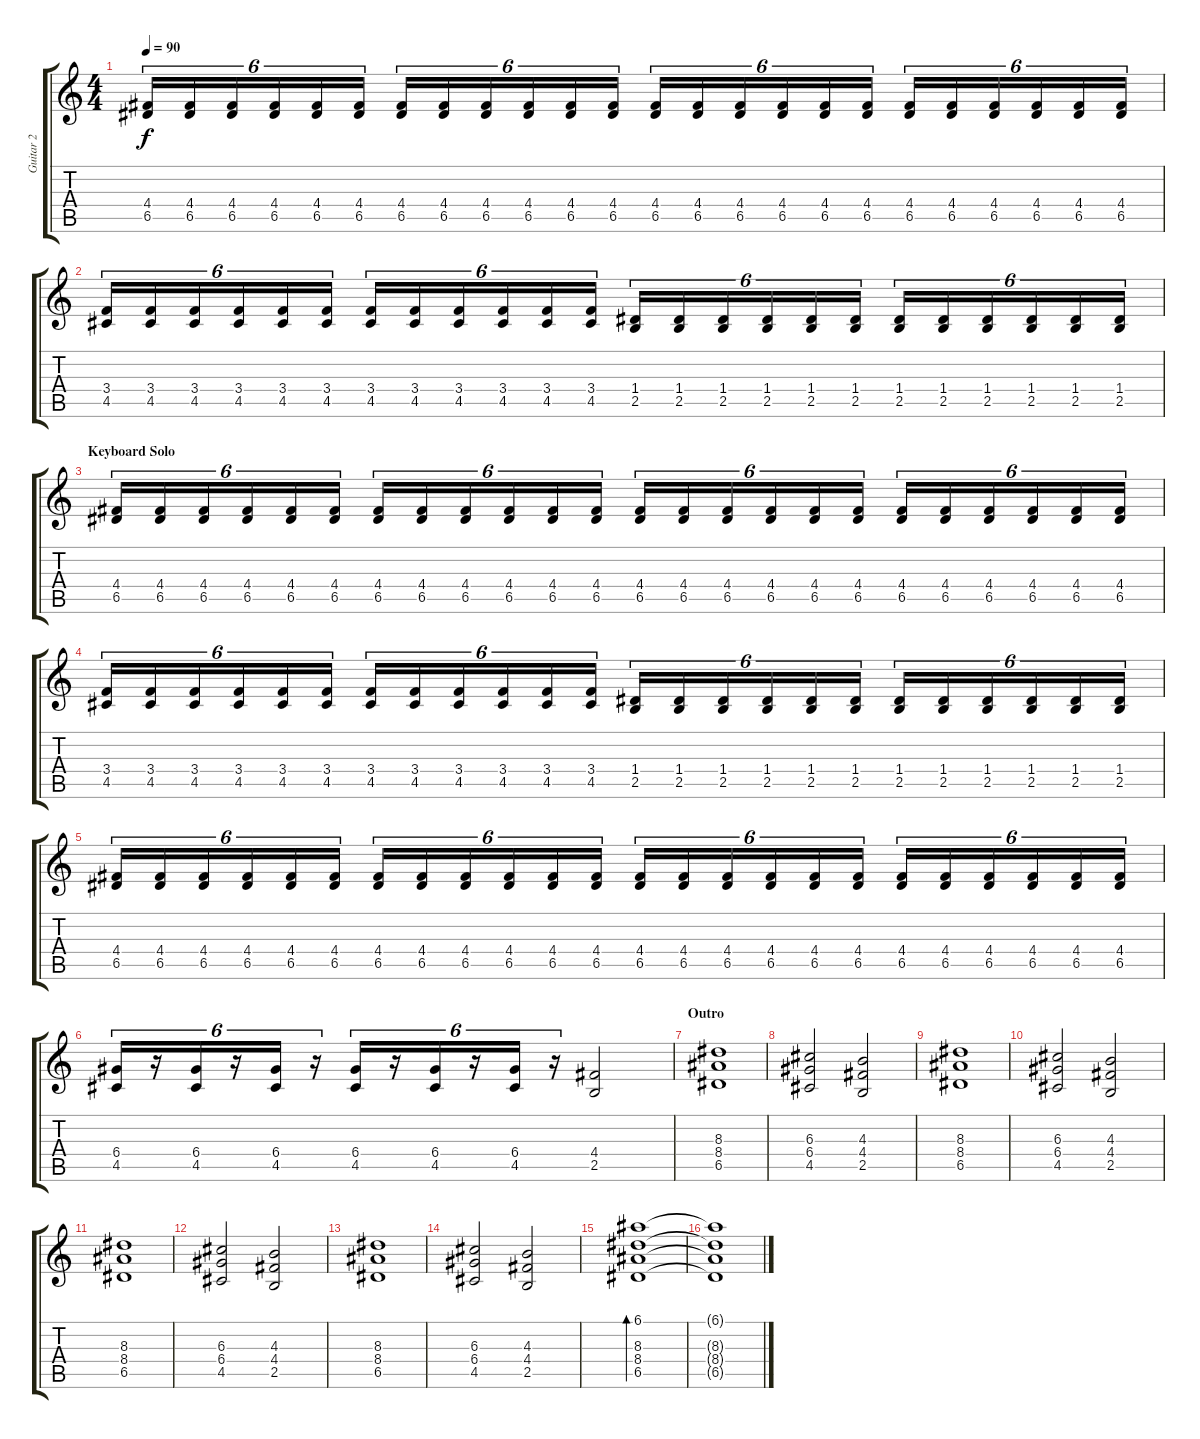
\track ("Guitar 2" "Guitar 2") {instrument distortionguitar}
\staff {score tabs}
\tuning (E4 B3 G3 D3 A2 E2) {hide}
\ts (4 4)
\tempo 90
\clef g2
\ks c
(4.4 6.5).16{tu (6 4) dy f} (4.4 6.5).16{tu (6 4)} (4.4 6.5).16{tu (6 4)} (4.4 6.5).16{tu (6 4)} (4.4 6.5).16{tu (6 4)} (4.4 6.5).16{tu (6 4)} (4.4 6.5).16{tu (6 4)} (4.4 6.5).16{tu (6 4)} (4.4 6.5).16{tu (6 4)} (4.4 6.5).16{tu (6 4)} (4.4 6.5).16{tu (6 4)} (4.4 6.5).16{tu (6 4)} (4.4 6.5).16{tu (6 4)} (4.4 6.5).16{tu (6 4)} (4.4 6.5).16{tu (6 4)} (4.4 6.5).16{tu (6 4)} (4.4 6.5).16{tu (6 4)} (4.4 6.5).16{tu (6 4)} (4.4 6.5).16{tu (6 4)} (4.4 6.5).16{tu (6 4)} (4.4 6.5).16{tu (6 4)} (4.4 6.5).16{tu (6 4)} (4.4 6.5).16{tu (6 4)} (4.4 6.5).16{tu (6 4)} |
(3.4 4.5).16{tu (6 4)} (3.4 4.5).16{tu (6 4)} (3.4 4.5).16{tu (6 4)} (3.4 4.5).16{tu (6 4)} (3.4 4.5).16{tu (6 4)} (3.4 4.5).16{tu (6 4)} (3.4 4.5).16{tu (6 4)} (3.4 4.5).16{tu (6 4)} (3.4 4.5).16{tu (6 4)} (3.4 4.5).16{tu (6 4)} (3.4 4.5).16{tu (6 4)} (3.4 4.5).16{tu (6 4)} (1.4 2.5).16{tu (6 4)} (1.4 2.5).16{tu (6 4)} (1.4 2.5).16{tu (6 4)} (1.4 2.5).16{tu (6 4)} (1.4 2.5).16{tu (6 4)} (1.4 2.5).16{tu (6 4)} (1.4 2.5).16{tu (6 4)} (1.4 2.5).16{tu (6 4)} (1.4 2.5).16{tu (6 4)} (1.4 2.5).16{tu (6 4)} (1.4 2.5).16{tu (6 4)} (1.4 2.5).16{tu (6 4)} |
\section ("" "Keyboard Solo")
(4.4 6.5).16{tu (6 4)} (4.4 6.5).16{tu (6 4)} (4.4 6.5).16{tu (6 4)} (4.4 6.5).16{tu (6 4)} (4.4 6.5).16{tu (6 4)} (4.4 6.5).16{tu (6 4)} (4.4 6.5).16{tu (6 4)} (4.4 6.5).16{tu (6 4)} (4.4 6.5).16{tu (6 4)} (4.4 6.5).16{tu (6 4)} (4.4 6.5).16{tu (6 4)} (4.4 6.5).16{tu (6 4)} (4.4 6.5).16{tu (6 4)} (4.4 6.5).16{tu (6 4)} (4.4 6.5).16{tu (6 4)} (4.4 6.5).16{tu (6 4)} (4.4 6.5).16{tu (6 4)} (4.4 6.5).16{tu (6 4)} (4.4 6.5).16{tu (6 4)} (4.4 6.5).16{tu (6 4)} (4.4 6.5).16{tu (6 4)} (4.4 6.5).16{tu (6 4)} (4.4 6.5).16{tu (6 4)} (4.4 6.5).16{tu (6 4)} |
(3.4 4.5).16{tu (6 4)} (3.4 4.5).16{tu (6 4)} (3.4 4.5).16{tu (6 4)} (3.4 4.5).16{tu (6 4)} (3.4 4.5).16{tu (6 4)} (3.4 4.5).16{tu (6 4)} (3.4 4.5).16{tu (6 4)} (3.4 4.5).16{tu (6 4)} (3.4 4.5).16{tu (6 4)} (3.4 4.5).16{tu (6 4)} (3.4 4.5).16{tu (6 4)} (3.4 4.5).16{tu (6 4)} (1.4 2.5).16{tu (6 4)} (1.4 2.5).16{tu (6 4)} (1.4 2.5).16{tu (6 4)} (1.4 2.5).16{tu (6 4)} (1.4 2.5).16{tu (6 4)} (1.4 2.5).16{tu (6 4)} (1.4 2.5).16{tu (6 4)} (1.4 2.5).16{tu (6 4)} (1.4 2.5).16{tu (6 4)} (1.4 2.5).16{tu (6 4)} (1.4 2.5).16{tu (6 4)} (1.4 2.5).16{tu (6 4)} |
(4.4 6.5).16{tu (6 4)} (4.4 6.5).16{tu (6 4)} (4.4 6.5).16{tu (6 4)} (4.4 6.5).16{tu (6 4)} (4.4 6.5).16{tu (6 4)} (4.4 6.5).16{tu (6 4)} (4.4 6.5).16{tu (6 4)} (4.4 6.5).16{tu (6 4)} (4.4 6.5).16{tu (6 4)} (4.4 6.5).16{tu (6 4)} (4.4 6.5).16{tu (6 4)} (4.4 6.5).16{tu (6 4)} (4.4 6.5).16{tu (6 4)} (4.4 6.5).16{tu (6 4)} (4.4 6.5).16{tu (6 4)} (4.4 6.5).16{tu (6 4)} (4.4 6.5).16{tu (6 4)} (4.4 6.5).16{tu (6 4)} (4.4 6.5).16{tu (6 4)} (4.4 6.5).16{tu (6 4)} (4.4 6.5).16{tu (6 4)} (4.4 6.5).16{tu (6 4)} (4.4 6.5).16{tu (6 4)} (4.4 6.5).16{tu (6 4)} |
(6.4 4.5).16{tu (6 4)} r.16{tu (6 4)} (6.4 4.5).16{tu (6 4)} r.16{tu (6 4)} (6.4 4.5).16{tu (6 4)} r.16{tu (6 4)} (6.4 4.5).16{tu (6 4)} r.16{tu (6 4)} (6.4 4.5).16{tu (6 4)} r.16{tu (6 4)} (6.4 4.5).16{tu (6 4)} r.16{tu (6 4)} (4.4 2.5).2 |
\section ("" "Outro")
(8.3 8.4 6.5).1 |
(6.3 6.4 4.5).2 (4.3 4.4 2.5).2 |
(8.3 8.4 6.5).1 |
(6.3 6.4 4.5).2 (4.3 4.4 2.5).2 |
(8.3 8.4 6.5).1 |
(6.3 6.4 4.5).2 (4.3 4.4 2.5).2 |
(8.3 8.4 6.5).1 |
(6.3 6.4 4.5).2 (4.3 4.4 2.5).2 |
(6.1 8.3 8.4 6.5).1{bd 480} |
(6.1{t} 8.3{t} 8.4{t} 6.5{t}).1
